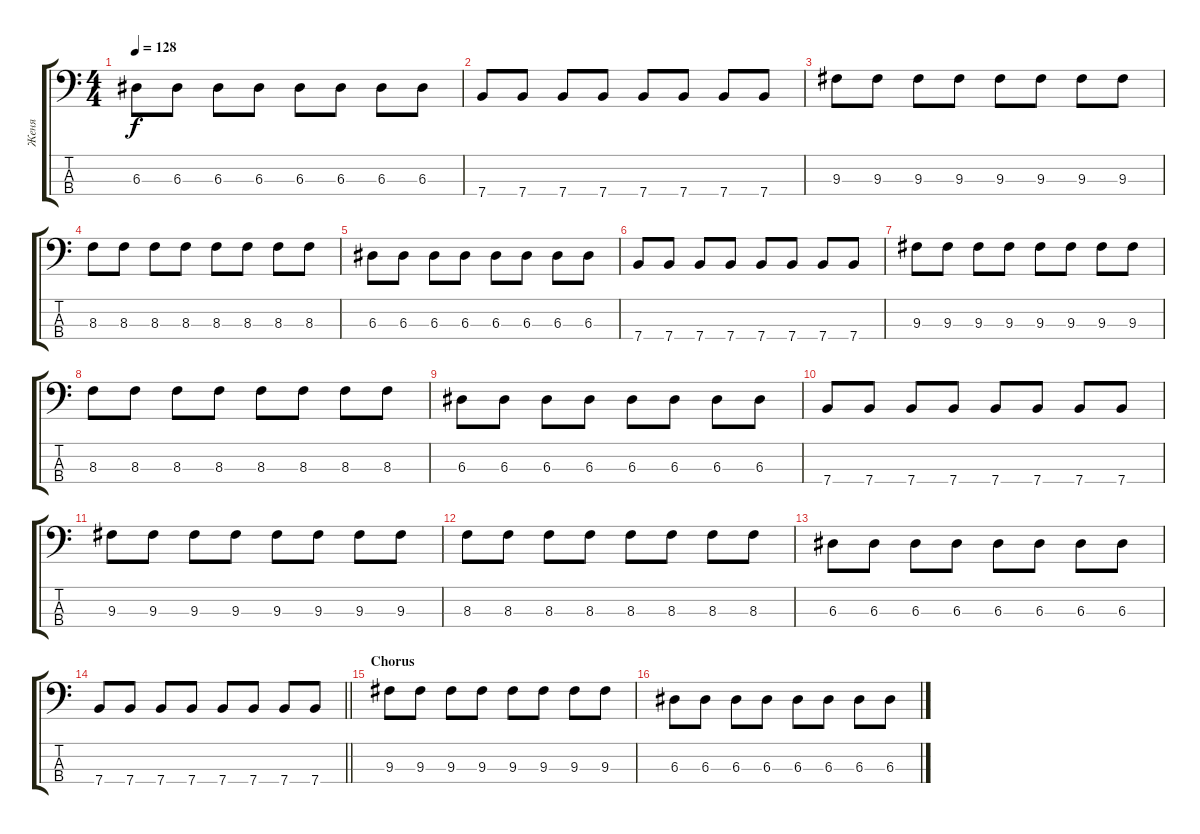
\track ("Женя" "Женя") {instrument electricbassfinger}
\staff {score tabs}
\tuning (G2 D2 A1 E1) {hide}
\ts (4 4)
\tempo 128
\clef f4
\ks c
6.3.8{dy f} 6.3.8 6.3.8 6.3.8 6.3.8 6.3.8 6.3.8 6.3.8 |
7.4.8 7.4.8 7.4.8 7.4.8 7.4.8 7.4.8 7.4.8 7.4.8 |
9.3.8 9.3.8 9.3.8 9.3.8 9.3.8 9.3.8 9.3.8 9.3.8 |
8.3.8 8.3.8 8.3.8 8.3.8 8.3.8 8.3.8 8.3.8 8.3.8 |
6.3.8 6.3.8 6.3.8 6.3.8 6.3.8 6.3.8 6.3.8 6.3.8 |
7.4.8 7.4.8 7.4.8 7.4.8 7.4.8 7.4.8 7.4.8 7.4.8 |
9.3.8 9.3.8 9.3.8 9.3.8 9.3.8 9.3.8 9.3.8 9.3.8 |
8.3.8 8.3.8 8.3.8 8.3.8 8.3.8 8.3.8 8.3.8 8.3.8 |
6.3.8 6.3.8 6.3.8 6.3.8 6.3.8 6.3.8 6.3.8 6.3.8 |
7.4.8 7.4.8 7.4.8 7.4.8 7.4.8 7.4.8 7.4.8 7.4.8 |
9.3.8 9.3.8 9.3.8 9.3.8 9.3.8 9.3.8 9.3.8 9.3.8 |
8.3.8 8.3.8 8.3.8 8.3.8 8.3.8 8.3.8 8.3.8 8.3.8 |
6.3.8 6.3.8 6.3.8 6.3.8 6.3.8 6.3.8 6.3.8 6.3.8 |
\barLineRight lightlight
7.4.8 7.4.8 7.4.8 7.4.8 7.4.8 7.4.8 7.4.8 7.4.8 |
\section ("" "Chorus")
9.3.8 9.3.8 9.3.8 9.3.8 9.3.8 9.3.8 9.3.8 9.3.8 |
6.3.8 6.3.8 6.3.8 6.3.8 6.3.8 6.3.8 6.3.8 6.3.8
